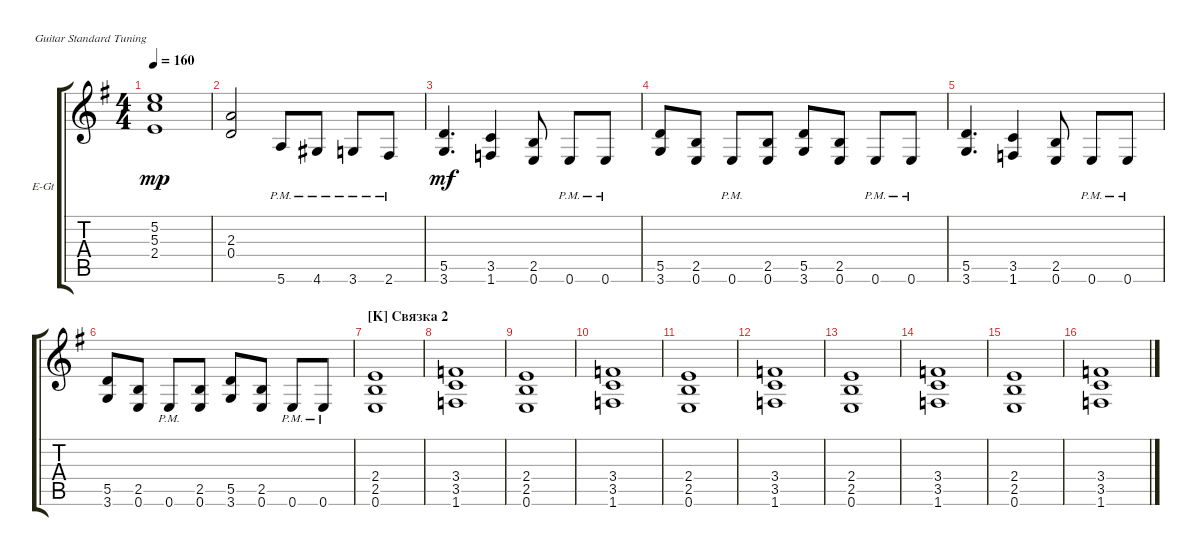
\defaultSystemsLayout 4
\bracketExtendMode groupsimilarinstruments
\firstSystemTrackNameOrientation horizontal
\otherSystemsTrackNameOrientation horizontal
\track ("Electric Guitar" "E-Gt") {instrument distortionguitar}
\staff {score tabs}
\tuning (E4 B3 G3 D3 A2 E2)
\ts (4 4)
\tempo 160
\clef g2
\ks eminor
(2.4 5.3 5.2).1{dy mp} |
(0.4 2.3).2 5.6{pm}.8 4.6{pm}.8 3.6{pm}.8 2.6{pm}.8 |
(3.6 5.5).4{d dy mf} (1.6 3.5).4 (0.6 2.5).8 0.6{pm}.8 0.6{pm}.8 |
(5.5 3.6).8 (0.6 2.5).8 0.6{pm}.8 (0.6 2.5).8 (5.5 3.6).8 (0.6 2.5).8 0.6{pm}.8 0.6{pm}.8 |
(3.6 5.5).4{d} (1.6 3.5).4 (0.6 2.5).8 0.6{pm}.8 0.6{pm}.8 |
(5.5 3.6).8 (0.6 2.5).8 0.6{pm}.8 (0.6 2.5).8 (5.5 3.6).8 (0.6 2.5).8 0.6{pm}.8 0.6{pm}.8 |
\section ("K" "Связка 2")
(0.6 2.5 2.4).1 |
(1.6 3.5 3.4).1 |
(0.6 2.5 2.4).1 |
(1.6 3.5 3.4).1 |
(0.6 2.5 2.4).1 |
(1.6 3.5 3.4).1 |
(0.6 2.5 2.4).1 |
(1.6 3.5 3.4).1 |
(0.6 2.5 2.4).1 |
(1.6 3.5 3.4).1
